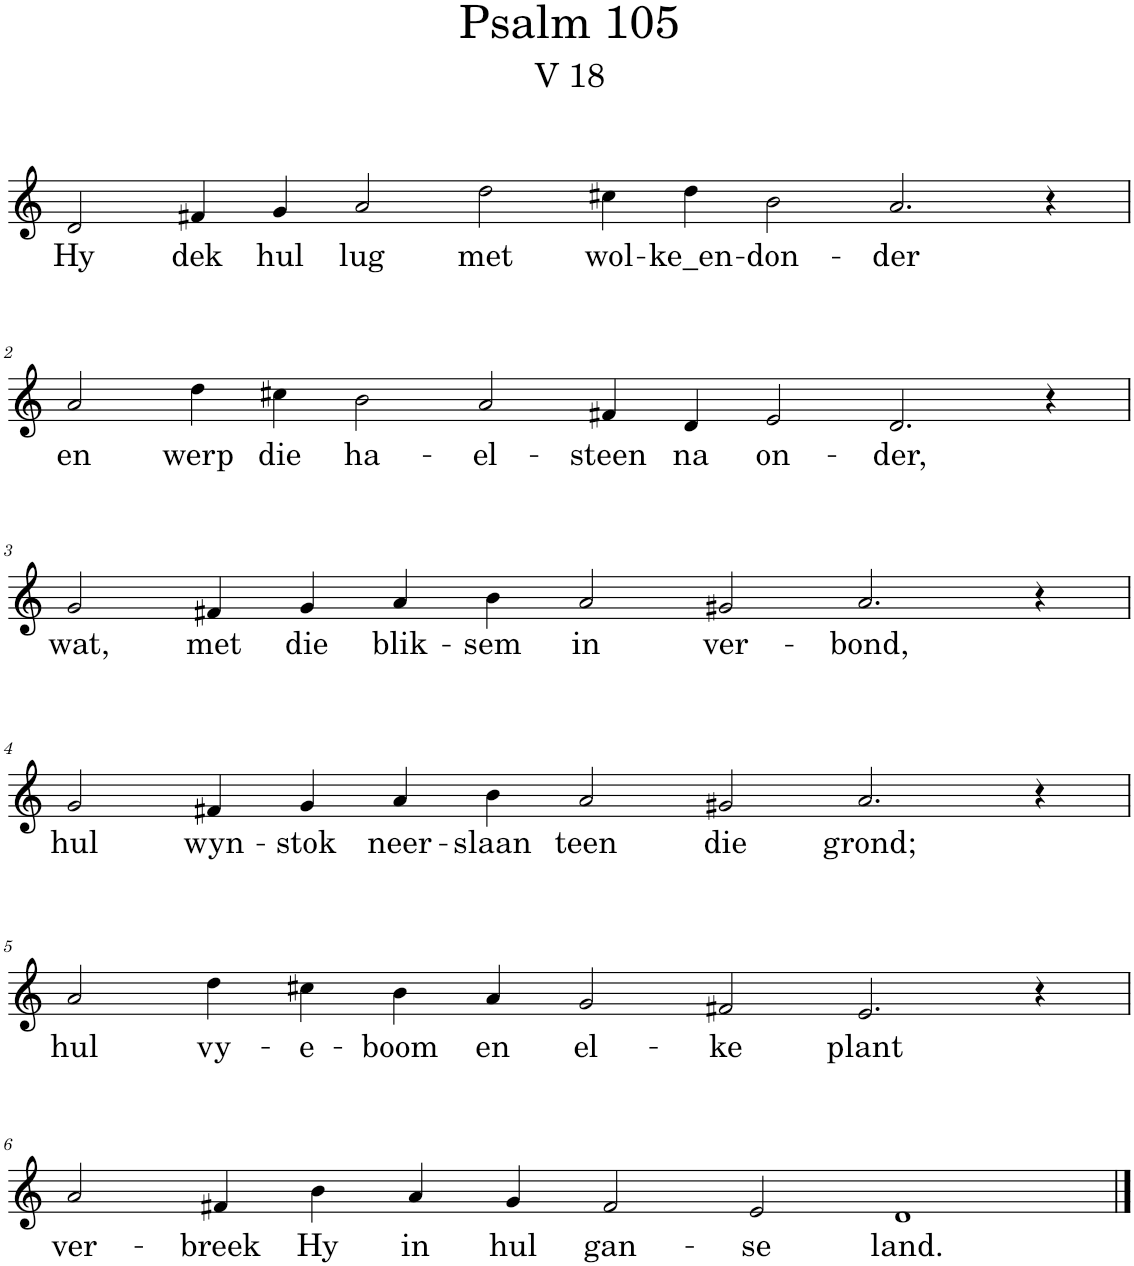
**kern	**text
*part1	*part1
*staff1	*staff1
*I"Pipe Organ	*
*I'Org.	*
*clefG2	*
*k[]	*
*M16/4	*
=1	=1
!	!LO:LY:b
2d/	Hy
!	!LO:LY:b
4f#X/	dek
!	!LO:LY:b
4g/	hul
!	!LO:LY:b
2a/	lug
!	!LO:LY:b
2dd\	met
!	!LO:LY:b
4cc#X\	wol-
!	!LO:LY:b
4dd\	-ke_en-
!	!LO:LY:b
2b\	-don-
!	!LO:LY:b
2.a/	-der
4r	.
!!LO:LB:g=z
=2	=2
!	!LO:LY:b
2a/	en
!	!LO:LY:b
4dd\	werp
!	!LO:LY:b
4cc#X\	die
!	!LO:LY:b
2b\	ha-
!	!LO:LY:b
2a/	-el-
!	!LO:LY:b
4f#X/	-steen
!	!LO:LY:b
4d/	na
!	!LO:LY:b
2e/	on-
!	!LO:LY:b
2.d/	-der,
4r	.
!!LO:LB:g=z
=3	=3
*M14/4	*
!	!LO:LY:b
2g/	wat,
!	!LO:LY:b
4f#X/	met
!	!LO:LY:b
4g/	die
!	!LO:LY:b
4a/	blik-
!	!LO:LY:b
4b\	-sem
!	!LO:LY:b
2a/	in
!	!LO:LY:b
2g#X/	ver-
!	!LO:LY:b
2.a/	-bond,
4r	.
!!LO:LB:g=z
=4	=4
!	!LO:LY:b
2g/	hul
!	!LO:LY:b
4f#X/	wyn-
!	!LO:LY:b
4g/	-stok
!	!LO:LY:b
4a/	neer-
!	!LO:LY:b
4b\	-slaan
!	!LO:LY:b
2a/	teen
!	!LO:LY:b
2g#X/	die
!	!LO:LY:b
2.a/	grond;
4r	.
!!LO:LB:g=z
=5	=5
!	!LO:LY:b
2a/	hul
!	!LO:LY:b
4dd\	vy-
!	!LO:LY:b
4cc#X\	-e-
!	!LO:LY:b
4b\	-boom
!	!LO:LY:b
4a/	en
!	!LO:LY:b
2g/	el-
!	!LO:LY:b
2f#X/	-ke
!	!LO:LY:b
2.e/	plant
4r	.
!!LO:LB:g=z
=6	=6
!	!LO:LY:b
2a/	ver-
!	!LO:LY:b
4f#X/	-breek
!	!LO:LY:b
4b\	Hy
!	!LO:LY:b
4a/	in
!	!LO:LY:b
4g/	hul
!	!LO:LY:b
2f#/	gan-
!	!LO:LY:b
2e/	-se
!	!LO:LY:b
1d	land.
==	==
*-	*-
